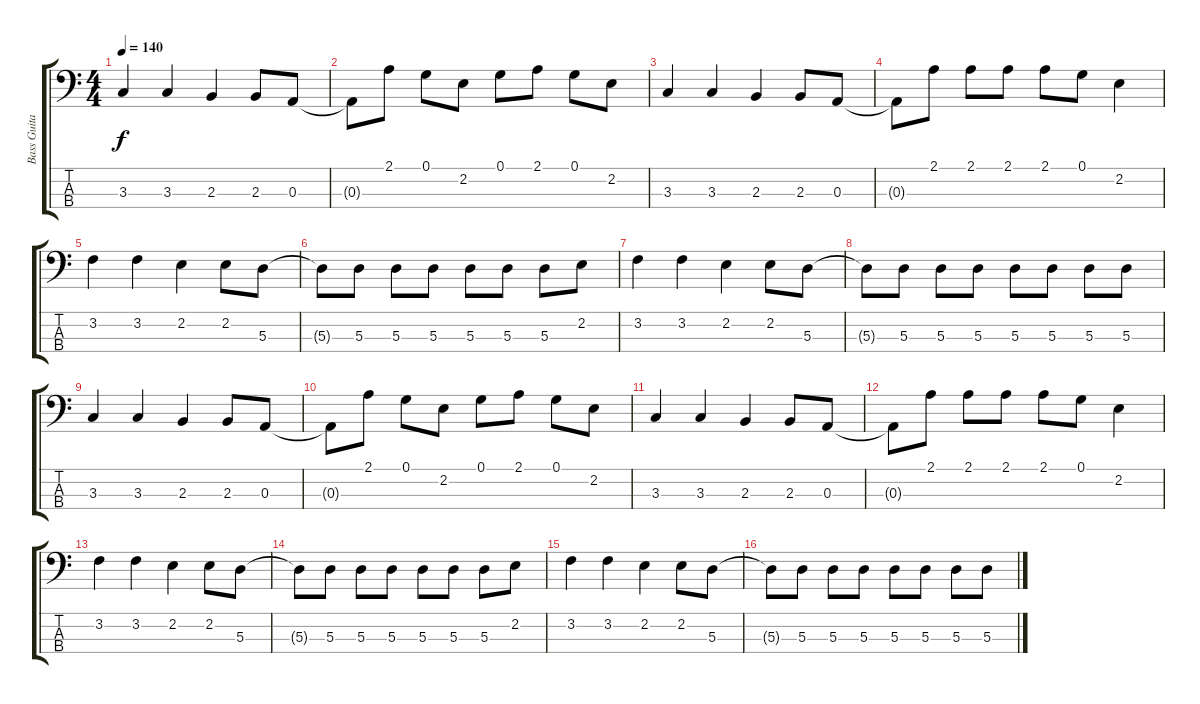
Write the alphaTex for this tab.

\track ("Bass Guitar" "Bass Guita") {instrument electricbasspick}
\staff {score tabs}
\tuning (G2 D2 A1 E1) {hide}
\ts (4 4)
\tempo 140
\clef f4
\ks c
3.3.4{dy f} 3.3.4 2.3.4 2.3.8 0.3.8 |
0.3{t}.8 2.1.8 0.1.8 2.2.8 0.1.8 2.1.8 0.1.8 2.2.8 |
3.3.4 3.3.4 2.3.4 2.3.8 0.3.8 |
0.3{t}.8 2.1.8 2.1.8 2.1.8 2.1.8 0.1.8 2.2.4 |
3.2.4 3.2.4 2.2.4 2.2.8 5.3.8 |
5.3{t}.8 5.3.8 5.3.8 5.3.8 5.3.8 5.3.8 5.3.8 2.2.8 |
3.2.4 3.2.4 2.2.4 2.2.8 5.3.8 |
5.3{t}.8 5.3.8 5.3.8 5.3.8 5.3.8 5.3.8 5.3.8 5.3.8 |
3.3.4 3.3.4 2.3.4 2.3.8 0.3.8 |
0.3{t}.8 2.1.8 0.1.8 2.2.8 0.1.8 2.1.8 0.1.8 2.2.8 |
3.3.4 3.3.4 2.3.4 2.3.8 0.3.8 |
0.3{t}.8 2.1.8 2.1.8 2.1.8 2.1.8 0.1.8 2.2.4 |
3.2.4{volume 0} 3.2.4 2.2.4 2.2.8 5.3.8 |
5.3{t}.8 5.3.8 5.3.8 5.3.8 5.3.8 5.3.8 5.3.8 2.2.8 |
3.2.4 3.2.4 2.2.4 2.2.8 5.3.8 |
5.3{t}.8 5.3.8 5.3.8 5.3.8 5.3.8 5.3.8 5.3.8 5.3.8
